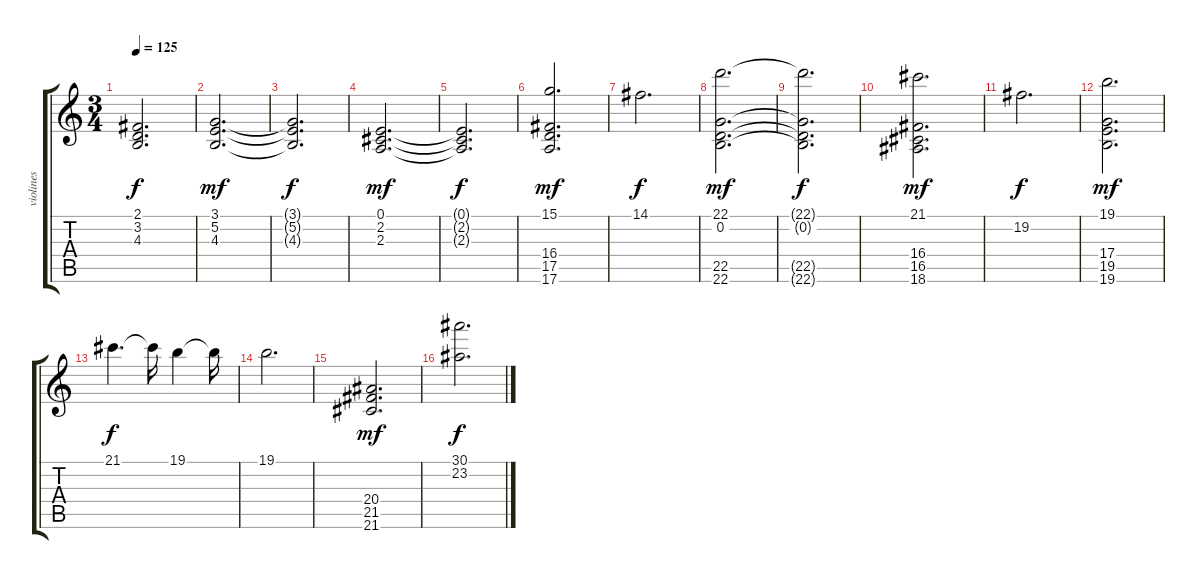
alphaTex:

\track ("violines" "violines") {instrument synthstrings1}
\staff {score tabs}
\tuning (E4 B3 G3 D3 A2 E2) {hide}
\ts (3 4)
\tempo 125
\clef g2
\ks c
(2.1{t} 3.2{t} 4.3{t}).2{d dy f} |
(3.1 5.2 4.3).2{d dy mf} |
(3.1{t} 5.2{t} 4.3{t}).2{d dy f} |
(0.1 2.2 2.3).2{d dy mf} |
(0.1{t} 2.2{t} 2.3{t}).2{d dy f} |
(15.1 16.4 17.5 17.6).2{d dy mf} |
14.1.2{d dy f} |
(22.1 0.2 22.5 22.6).2{d dy mf} |
(22.1{t} 0.2{t} 22.5{t} 22.6{t}).2{d dy f} |
(21.1 16.4 16.5 18.6).2{d dy mf} |
19.2.2{d dy f} |
(19.1 17.4 19.5 19.6).2{d dy mf} |
21.1.4{d dy f} 21.1{t}.16 19.1.4 19.1{t}.16 |
19.1.2{d} |
(20.4 21.5 21.6).2{d dy mf} |
(30.1 23.2).2{d dy f}
